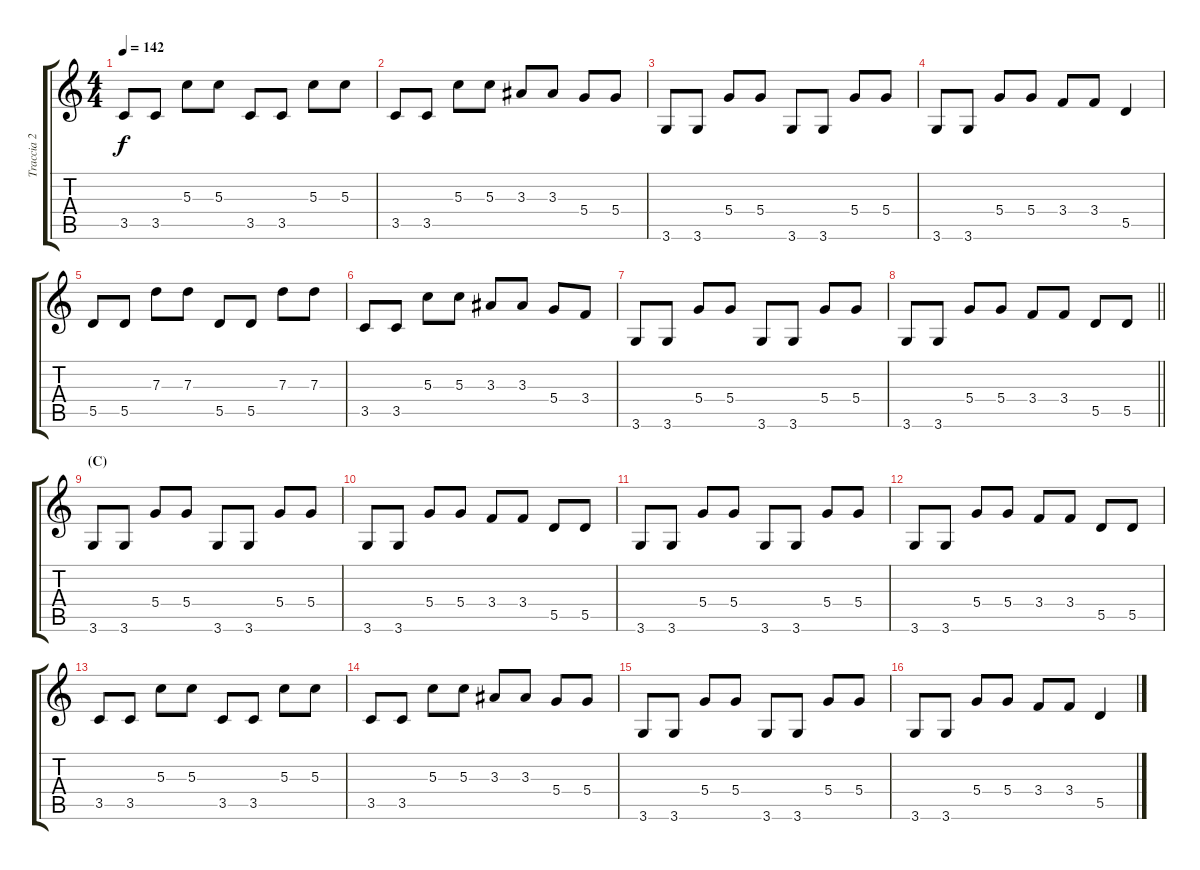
\track ("Traccia 2" "Traccia 2") {instrument electricguitarclean}
\staff {score tabs}
\tuning (E4 B3 G3 D3 A2 E2) {hide}
\ts (4 4)
\tempo 142
\clef g2
\ks c
3.5.8{dy f} 3.5.8 5.3.8 5.3.8 3.5.8 3.5.8 5.3.8 5.3.8 |
3.5.8 3.5.8 5.3.8 5.3.8 3.3.8 3.3.8 5.4.8 5.4.8 |
3.6.8 3.6.8 5.4.8 5.4.8 3.6.8 3.6.8 5.4.8 5.4.8 |
3.6.8 3.6.8 5.4.8 5.4.8 3.4.8 3.4.8 5.5.4 |
5.5.8 5.5.8 7.3.8 7.3.8 5.5.8 5.5.8 7.3.8 7.3.8 |
3.5.8 3.5.8 5.3.8 5.3.8 3.3.8 3.3.8 5.4.8 3.4.8 |
3.6.8 3.6.8 5.4.8 5.4.8 3.6.8 3.6.8 5.4.8 5.4.8 |
\barLineRight lightlight
3.6.8 3.6.8 5.4.8 5.4.8 3.4.8 3.4.8 5.5.8 5.5.8 |
\section ("" "(C)")
3.6.8 3.6.8 5.4.8 5.4.8 3.6.8 3.6.8 5.4.8 5.4.8 |
3.6.8 3.6.8 5.4.8 5.4.8 3.4.8 3.4.8 5.5.8 5.5.8 |
3.6.8 3.6.8 5.4.8 5.4.8 3.6.8 3.6.8 5.4.8 5.4.8 |
3.6.8 3.6.8 5.4.8 5.4.8 3.4.8 3.4.8 5.5.8 5.5.8 |
3.5.8 3.5.8 5.3.8 5.3.8 3.5.8 3.5.8 5.3.8 5.3.8 |
3.5.8 3.5.8 5.3.8 5.3.8 3.3.8 3.3.8 5.4.8 5.4.8 |
3.6.8 3.6.8 5.4.8 5.4.8 3.6.8 3.6.8 5.4.8 5.4.8 |
3.6.8 3.6.8 5.4.8 5.4.8 3.4.8 3.4.8 5.5.4
